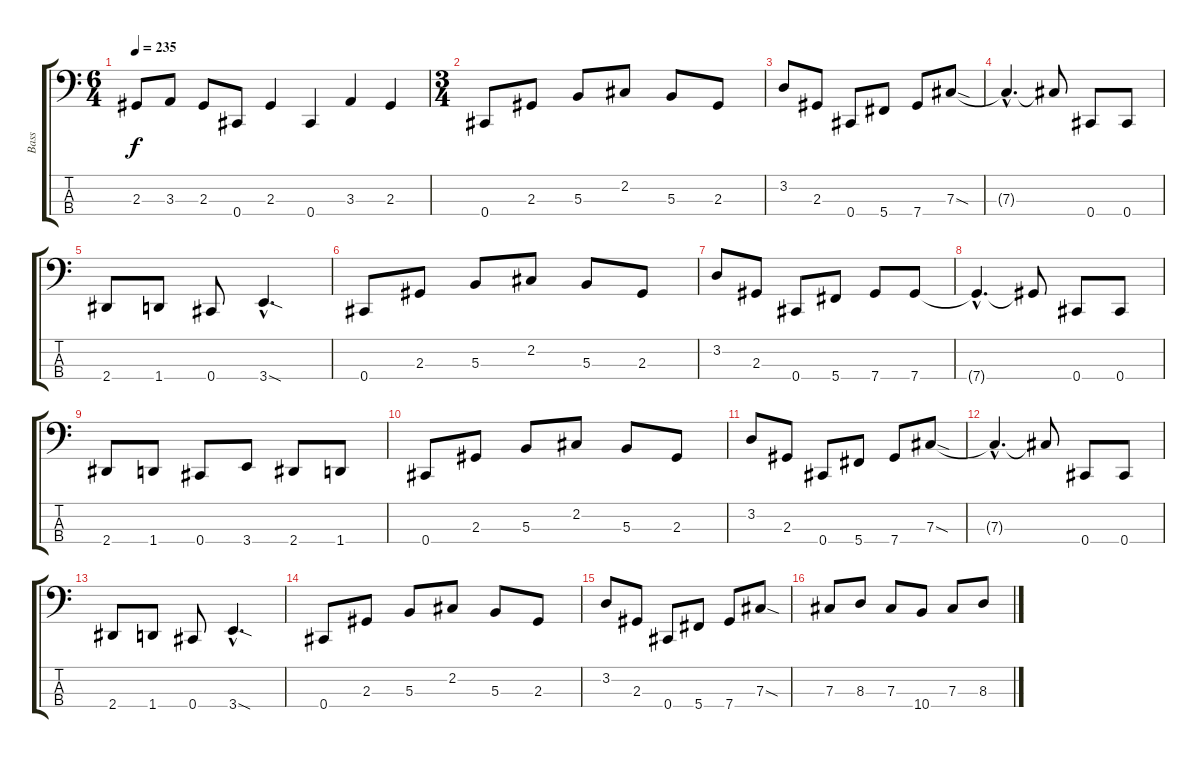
\track ("Bass" "Bass") {instrument electricbasspick}
\staff {score tabs}
\tuning (E2 B1 Gb1 Db1) {hide}
\ts (6 4)
\tempo 235
\clef f4
\ks c
2.3.8{dy f} 3.3.8 2.3.8 0.4.8 2.3.4 0.4.4 3.3.4 2.3.4 |
\ts (3 4)
0.4.8 2.3.8 5.3.8 2.2.8 5.3.8 2.3.8 |
3.2.8 2.3.8 0.4.8 5.4.8 7.4.8 7.3{sod}.8 |
7.3{hac t}.4{d} 7.3{t}.8 0.4.8 0.4.8 |
2.4.8 1.4.8 0.4.8 3.4{sod hac}.4{d} |
0.4.8 2.3.8 5.3.8 2.2.8 5.3.8 2.3.8 |
3.2.8 2.3.8 0.4.8 5.4.8 7.4.8 7.4.8 |
7.4{hac t}.4{d} 7.4{t}.8 0.4.8 0.4.8 |
2.4.8 1.4.8 0.4.8 3.4.8 2.4.8 1.4.8 |
0.4.8 2.3.8 5.3.8 2.2.8 5.3.8 2.3.8 |
3.2.8 2.3.8 0.4.8 5.4.8 7.4.8 7.3{sod}.8 |
7.3{hac t}.4{d} 7.3{t}.8 0.4.8 0.4.8 |
2.4.8 1.4.8 0.4.8 3.4{sod hac}.4{d} |
0.4.8 2.3.8 5.3.8 2.2.8 5.3.8 2.3.8 |
3.2.8 2.3.8 0.4.8 5.4.8 7.4.8 7.3{sod}.8 |
7.3.8 8.3.8 7.3.8 10.4.8 7.3.8 8.3.8
